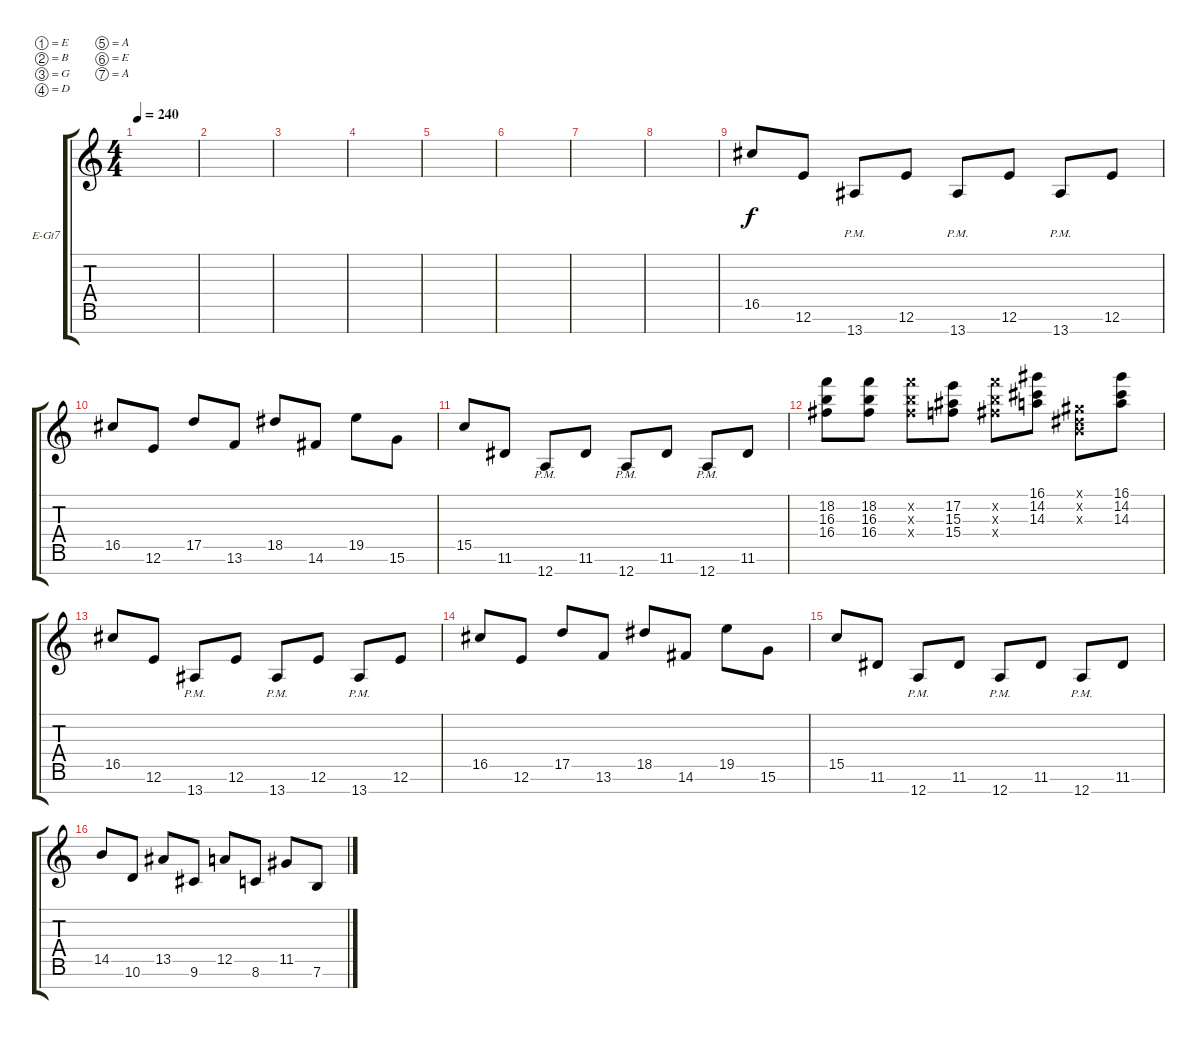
\defaultSystemsLayout 4
\bracketExtendMode groupsimilarinstruments
\firstSystemTrackNameOrientation horizontal
\otherSystemsTrackNameOrientation horizontal
\track ("Electric Guitar" "E-Gt7") {instrument distortionguitar}
\staff {score tabs}
\tuning (E4 B3 G3 D3 A2 E2 A1)
\ts (4 4)
\tempo 240
\clef g2
\ks c
|
|
|
|
|
|
|
|
16.5.8 12.6.8 13.7{pm}.8 12.6.8 13.7{pm}.8 12.6.8 13.7{pm}.8 12.6.8 |
16.5.8 12.6.8 17.5.8 13.6.8 18.5.8 14.6.8 19.5.8 15.6.8 |
15.5.8 11.6.8 12.7{pm}.8 11.6.8 12.7{pm}.8 11.6.8 12.7{pm}.8 11.6.8 |
(16.4 16.3 18.2).8 (16.4 16.3 18.2).8 (16.4{x} 16.3{x} 18.2{x}).8 (15.4 15.3 17.2).8 (16.4{x} 16.3{x} 18.2{x}).8 (14.3 14.2 16.1).8 (4.3{x} 4.2{x} 4.1{x}).8 (14.3 14.2 16.1).8 |
16.5.8 12.6.8 13.7{pm}.8 12.6.8 13.7{pm}.8 12.6.8 13.7{pm}.8 12.6.8 |
16.5.8 12.6.8 17.5.8 13.6.8 18.5.8 14.6.8 19.5.8 15.6.8 |
15.5.8 11.6.8 12.7{pm}.8 11.6.8 12.7{pm}.8 11.6.8 12.7{pm}.8 11.6.8 |
14.5.8 10.6.8 13.5.8 9.6.8 12.5.8 8.6.8 11.5.8 7.6.8
